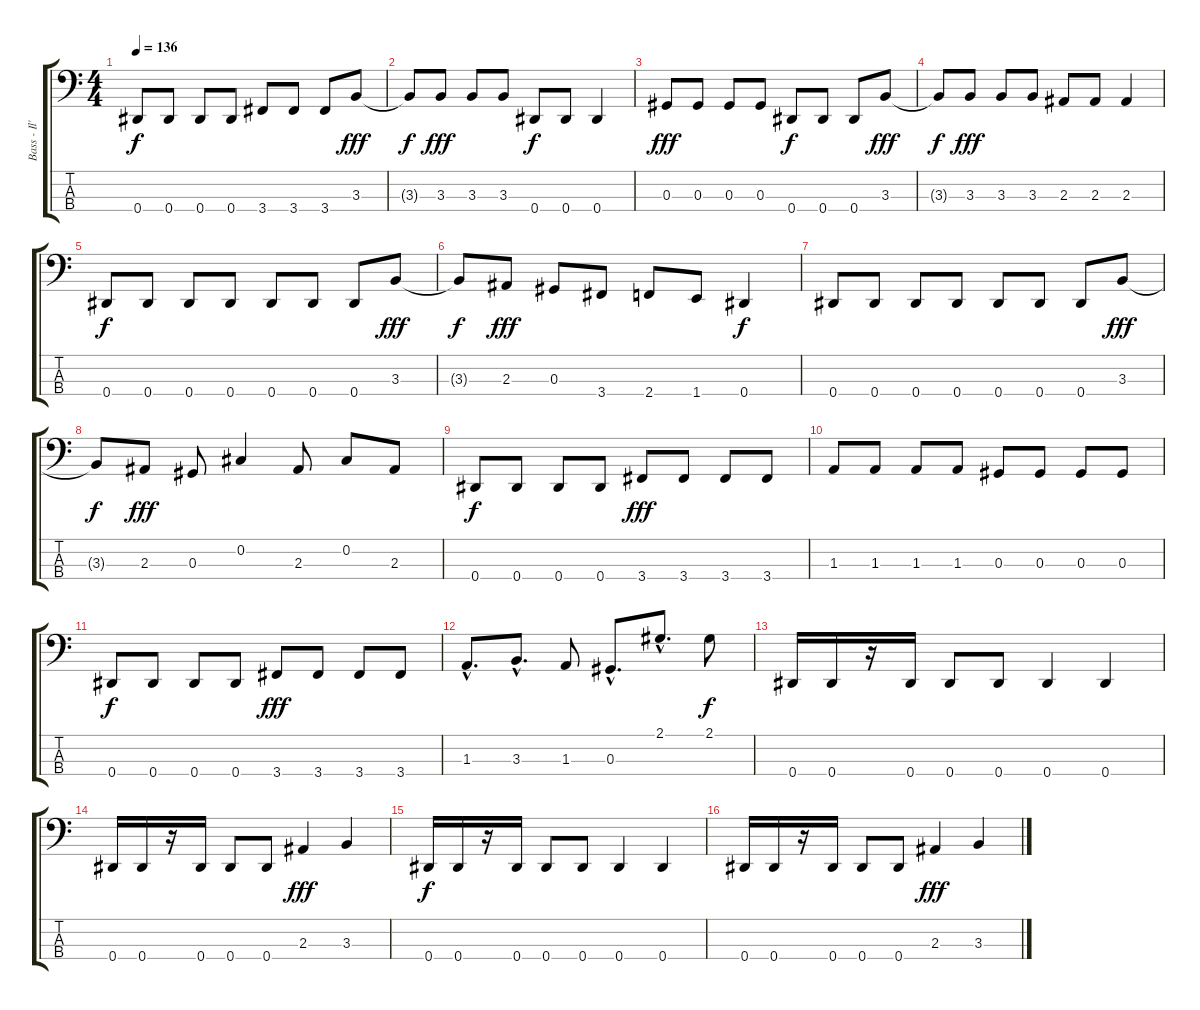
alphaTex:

\track ("Bass - Il'ya Knyazev" "Bass - Il'") {instrument electricbassfinger}
\staff {score tabs}
\tuning (Gb2 Db2 Ab1 Eb1) {hide}
\ts (4 4)
\tempo 136
\clef f4
\ks c
0.4.8{dy f} 0.4.8 0.4.8 0.4.8 3.4.8 3.4.8 3.4.8 3.3.8{dy fff} |
3.3{t}.8{dy f} 3.3.8{dy fff} 3.3.8 3.3.8 0.4.8{dy f} 0.4.8 0.4.4 |
0.3.8{dy fff} 0.3.8 0.3.8 0.3.8 0.4.8{dy f} 0.4.8 0.4.8 3.3.8{dy fff} |
3.3{t}.8{dy f} 3.3.8{dy fff} 3.3.8 3.3.8 2.3.8 2.3.8 2.3.4 |
0.4.8{dy f} 0.4.8 0.4.8 0.4.8 0.4.8 0.4.8 0.4.8 3.3.8{dy fff} |
3.3{t}.8{dy f} 2.3.8{dy fff} 0.3.8 3.4.8 2.4.8 1.4.8 0.4.4{dy f} |
0.4.8 0.4.8 0.4.8 0.4.8 0.4.8 0.4.8 0.4.8 3.3.8{dy fff} |
3.3{t}.8{dy f} 2.3.8{dy fff} 0.3.8 0.2.4 2.3.8 0.2.8 2.3.8 |
0.4.8{dy f} 0.4.8 0.4.8 0.4.8 3.4.8{dy fff} 3.4.8 3.4.8 3.4.8 |
1.3.8 1.3.8 1.3.8 1.3.8 0.3.8 0.3.8 0.3.8 0.3.8 |
0.4.8{dy f} 0.4.8 0.4.8 0.4.8 3.4.8{dy fff} 3.4.8 3.4.8 3.4.8 |
1.3{hac}.8{d} 3.3{hac}.8{d} 1.3.8 0.3{hac}.8{d} 2.1{hac}.8{d} 2.1.8{dy f} |
0.4.16 0.4.16 r.16 0.4.16 0.4.8 0.4.8 0.4.4 0.4.4 |
0.4.16 0.4.16 r.16 0.4.16 0.4.8 0.4.8 2.3.4{dy fff} 3.3.4 |
0.4.16{dy f} 0.4.16 r.16 0.4.16 0.4.8 0.4.8 0.4.4 0.4.4 |
0.4.16 0.4.16 r.16 0.4.16 0.4.8 0.4.8 2.3.4{dy fff} 3.3.4
